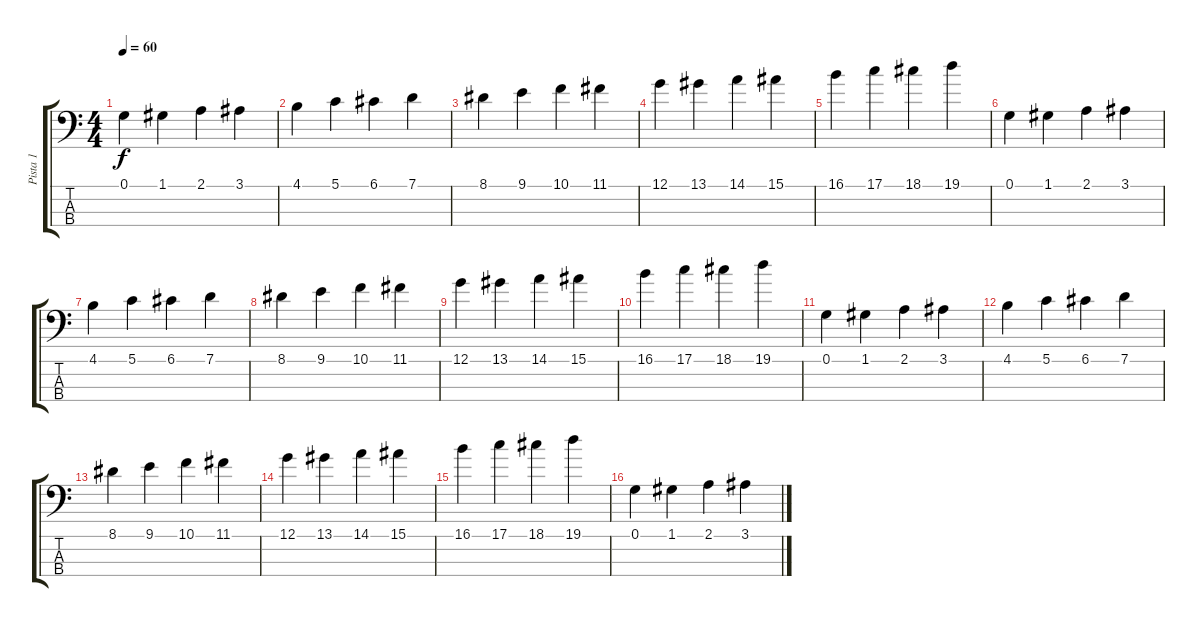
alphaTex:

\track ("Pista 1" "Pista 1") {instrument electricbassfinger}
\staff {score tabs}
\tuning (G2 D2 A1 E1) {hide}
\ts (4 4)
\tempo 60
\clef f4
\ks c
0.1.4{dy f instrument electricbassfinger} 1.1.4 2.1.4 3.1.4 |
4.1.4 5.1.4 6.1.4 7.1.4 |
8.1.4 9.1.4 10.1.4 11.1.4 |
12.1.4 13.1.4 14.1.4 15.1.4 |
16.1.4 17.1.4 18.1.4 19.1.4 |
0.1.4 1.1.4 2.1.4 3.1.4 |
4.1.4 5.1.4 6.1.4 7.1.4 |
8.1.4 9.1.4 10.1.4 11.1.4 |
12.1.4 13.1.4 14.1.4 15.1.4 |
16.1.4 17.1.4 18.1.4 19.1.4 |
0.1.4 1.1.4 2.1.4 3.1.4 |
4.1.4 5.1.4 6.1.4 7.1.4 |
8.1.4 9.1.4 10.1.4 11.1.4 |
12.1.4 13.1.4 14.1.4 15.1.4 |
16.1.4 17.1.4 18.1.4 19.1.4 |
0.1.4 1.1.4 2.1.4 3.1.4
